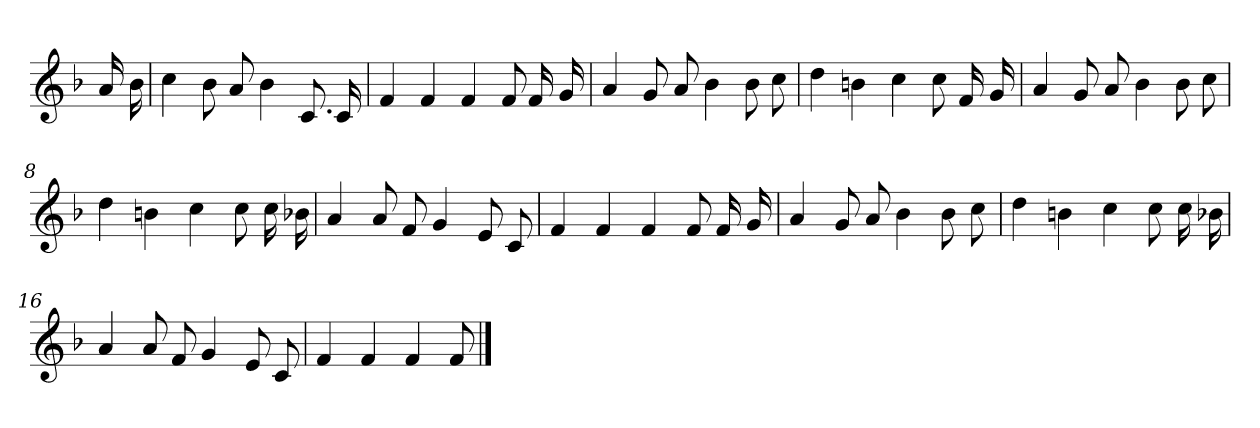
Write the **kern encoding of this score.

**kern
*part1
*staff1
*clefG2
*k[b-]
*F:
=
16a
16b-
=1
4cc
8b-
8a
4b-
8.c
16c
=2
4f
4f
4f
8f
16f
16g
=4
4a
8g
8a
4b-
8b-
8cc
=5
4dd
4bn
4cc
8cc
16f
16g
=7
4a
8g
8a
4b-
8b-
8cc
=8
4dd
4bn
4cc
8cc
16cc
16b-X
=10
4a
8a
8f
4g
8e
8c
=11
4f
4f
4f
8f
16f
16g
=13
4a
8g
8a
4b-
8b-
8cc
=14
4dd
4bn
4cc
8cc
16cc
16b-X
=16
4a
8a
8f
4g
8e
8c
=17
4f
4f
4f
8f
==
*-
